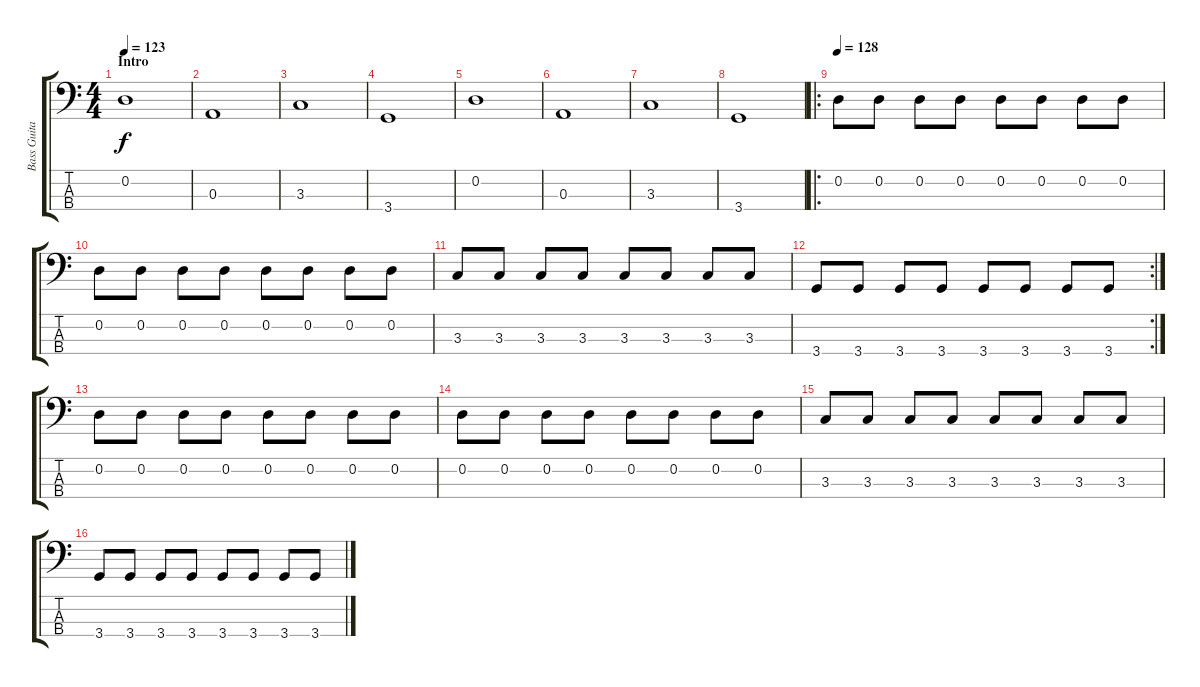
\track ("Bass Guitar" "Bass Guita") {instrument electricbassfinger}
\staff {score tabs}
\tuning (G2 D2 A1 E1) {hide}
\ts (4 4)
\section ("" "Intro")
\tempo 123
\clef f4
\ks c
0.2.1{dy f instrument electricbassfinger} |
0.3.1 |
3.3.1 |
3.4.1 |
0.2.1 |
0.3.1 |
3.3.1 |
3.4.1 |
\ro
\tempo 128
0.2.8{instrument electricbasspick} 0.2.8 0.2.8 0.2.8 0.2.8 0.2.8 0.2.8 0.2.8 |
0.2.8 0.2.8 0.2.8 0.2.8 0.2.8 0.2.8 0.2.8 0.2.8 |
3.3.8 3.3.8 3.3.8 3.3.8 3.3.8 3.3.8 3.3.8 3.3.8 |
\rc 2
3.4.8 3.4.8 3.4.8 3.4.8 3.4.8 3.4.8 3.4.8 3.4.8 |
0.2.8{instrument electricbasspick} 0.2.8 0.2.8 0.2.8 0.2.8 0.2.8 0.2.8 0.2.8 |
0.2.8 0.2.8 0.2.8 0.2.8 0.2.8 0.2.8 0.2.8 0.2.8 |
3.3.8 3.3.8 3.3.8 3.3.8 3.3.8 3.3.8 3.3.8 3.3.8 |
3.4.8 3.4.8 3.4.8 3.4.8 3.4.8 3.4.8 3.4.8 3.4.8
